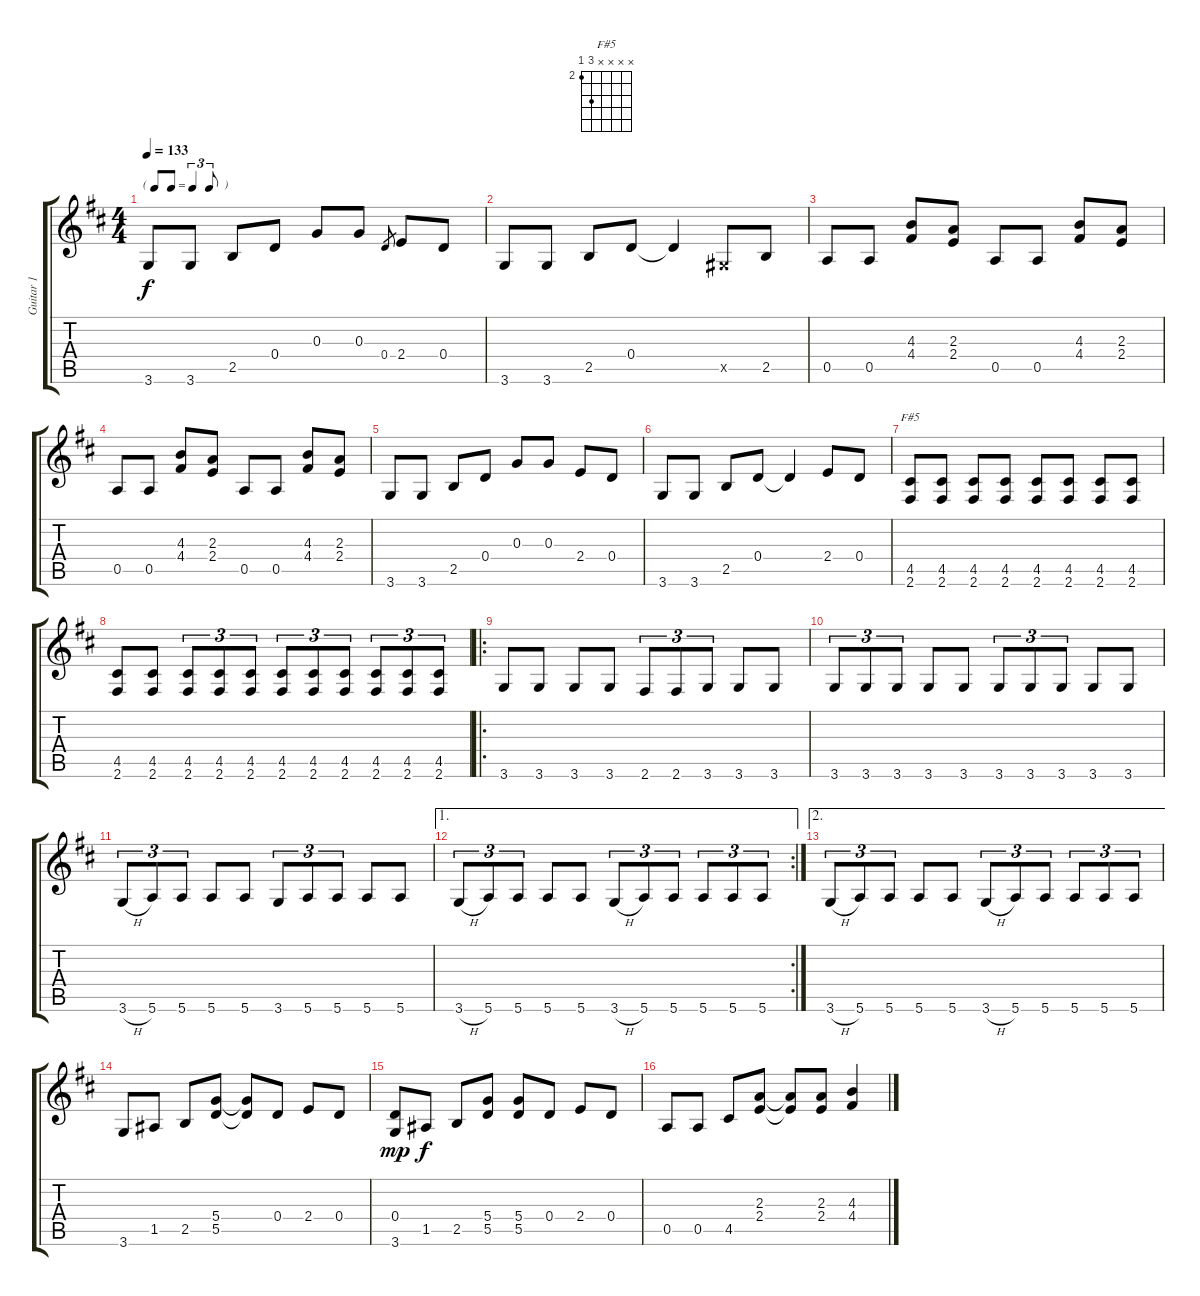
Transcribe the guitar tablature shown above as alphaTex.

\track ("Guitar 1" "Guitar 1") {solo instrument electricguitarclean}
\staff {score tabs}
\tuning (E4 B3 G3 D3 A2 E2) {hide}
\chord ("F#5" x x x x 4 2) {firstfret 2}
\ts (4 4)
\tf triplet8th
\tempo 133
\clef g2
\ks d
3.6.8{dy f} 3.6.8 2.5.8 0.4.8 0.3.8 0.3.8 0.4.8{gr} 2.4.8 0.4.8 |
3.6.8 3.6.8 2.5.8 0.4.8 0.4{t}.4 -1.5{x}.8 2.5.8 |
0.5.8 0.5.8 (4.3 4.4).8 (2.3 2.4).8 0.5.8 0.5.8 (4.3 4.4).8 (2.3 2.4).8 |
0.5.8 0.5.8 (4.3 4.4).8 (2.3 2.4).8 0.5.8 0.5.8 (4.3 4.4).8 (2.3 2.4).8 |
3.6.8 3.6.8 2.5.8 0.4.8 0.3.8 0.3.8 2.4.8 0.4.8 |
3.6.8 3.6.8 2.5.8 0.4.8 0.4{t}.4 2.4.8 0.4.8 |
(4.5 2.6).8{ch "F#5"} (4.5 2.6).8 (4.5 2.6).8 (4.5 2.6).8 (4.5 2.6).8 (4.5 2.6).8 (4.5 2.6).8 (4.5 2.6).8 |
(4.5 2.6).8 (4.5 2.6).8 (4.5 2.6).8{tu (3 2)} (4.5 2.6).8{tu (3 2)} (4.5 2.6).8{tu (3 2)} (4.5 2.6).8{tu (3 2)} (4.5 2.6).8{tu (3 2)} (4.5 2.6).8{tu (3 2)} (4.5 2.6).8{tu (3 2)} (4.5 2.6).8{tu (3 2)} (4.5 2.6).8{tu (3 2)} |
\ro
3.6.8 3.6.8 3.6.8 3.6.8 2.6.8{tu (3 2)} 2.6.8{tu (3 2)} 3.6.8{tu (3 2)} 3.6.8 3.6.8 |
3.6.8{tu (3 2)} 3.6.8{tu (3 2)} 3.6.8{tu (3 2)} 3.6.8 3.6.8 3.6.8{tu (3 2)} 3.6.8{tu (3 2)} 3.6.8{tu (3 2)} 3.6.8 3.6.8 |
3.6{h}.8{tu (3 2)} 5.6.8{tu (3 2)} 5.6.8{tu (3 2)} 5.6.8 5.6.8 3.6.8{tu (3 2)} 5.6.8{tu (3 2)} 5.6.8{tu (3 2)} 5.6.8 5.6.8 |
\ae 1
\rc 2
3.6{h}.8{tu (3 2)} 5.6.8{tu (3 2)} 5.6.8{tu (3 2)} 5.6.8 5.6.8 3.6{h}.8{tu (3 2)} 5.6.8{tu (3 2)} 5.6.8{tu (3 2)} 5.6.8{tu (3 2)} 5.6.8{tu (3 2)} 5.6.8{tu (3 2)} |
\ae 2
3.6{h}.8{tu (3 2)} 5.6.8{tu (3 2)} 5.6.8{tu (3 2)} 5.6.8 5.6.8 3.6{h}.8{tu (3 2)} 5.6.8{tu (3 2)} 5.6.8{tu (3 2)} 5.6.8{tu (3 2)} 5.6.8{tu (3 2)} 5.6.8{tu (3 2)} |
3.6.8 1.5.8 2.5.8 (5.4 5.5).8 (5.4{t} 5.5{t}).8 0.4.8 2.4.8 0.4.8 |
(0.4 3.6).8{dy mp} 1.5.8{dy f} 2.5.8 (5.4 5.5).8 (5.4 5.5).8 0.4.8 2.4.8 0.4.8 |
0.5.8 0.5.8 4.5.8 (2.3 2.4).8 (2.3{t} 2.4{t}).8 (2.3 2.4).8 (4.3 4.4).4
